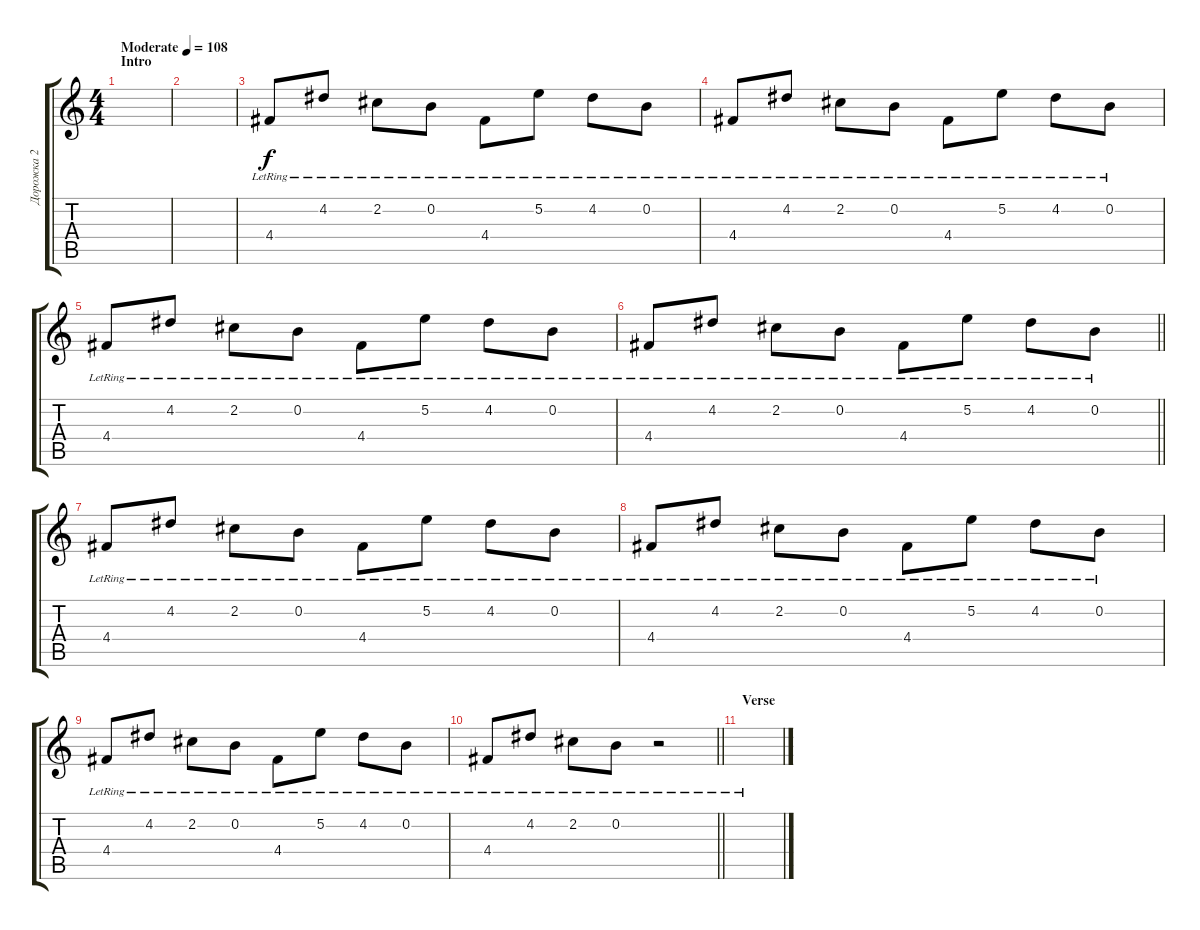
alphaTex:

\track ("Дорожка 2" "Дорожка 2") {instrument acousticguitarsteel}
\staff {score tabs}
\tuning (E4 B3 G3 D3 A2 E2) {hide}
\ts (4 4)
\section ("" "Intro")
\tempo (108 "Moderate")
\clef g2
\ks c
|
|
4.4{lr}.8 4.2{lr}.8 2.2{lr}.8 0.2{lr}.8 4.4{lr}.8 5.2{lr}.8 4.2{lr}.8 0.2{lr}.8 |
4.4{lr}.8 4.2{lr}.8 2.2{lr}.8 0.2{lr}.8 4.4{lr}.8 5.2{lr}.8 4.2{lr}.8 0.2{lr}.8 |
4.4{lr}.8 4.2{lr}.8 2.2{lr}.8 0.2{lr}.8 4.4{lr}.8 5.2{lr}.8 4.2{lr}.8 0.2{lr}.8 |
\barLineRight lightlight
4.4{lr}.8 4.2{lr}.8 2.2{lr}.8 0.2{lr}.8 4.4{lr}.8 5.2{lr}.8 4.2{lr}.8 0.2{lr}.8 |
4.4{lr}.8 4.2{lr}.8 2.2{lr}.8 0.2{lr}.8 4.4{lr}.8 5.2{lr}.8 4.2{lr}.8 0.2{lr}.8 |
4.4{lr}.8 4.2{lr}.8 2.2{lr}.8 0.2{lr}.8 4.4{lr}.8 5.2{lr}.8 4.2{lr}.8 0.2{lr}.8 |
4.4{lr}.8 4.2{lr}.8 2.2{lr}.8 0.2{lr}.8 4.4{lr}.8 5.2{lr}.8 4.2{lr}.8 0.2{lr}.8 |
\barLineRight lightlight
4.4{lr}.8 4.2{lr}.8 2.2{lr}.8 0.2{lr}.8 r.2 |
\section ("" "Verse")
